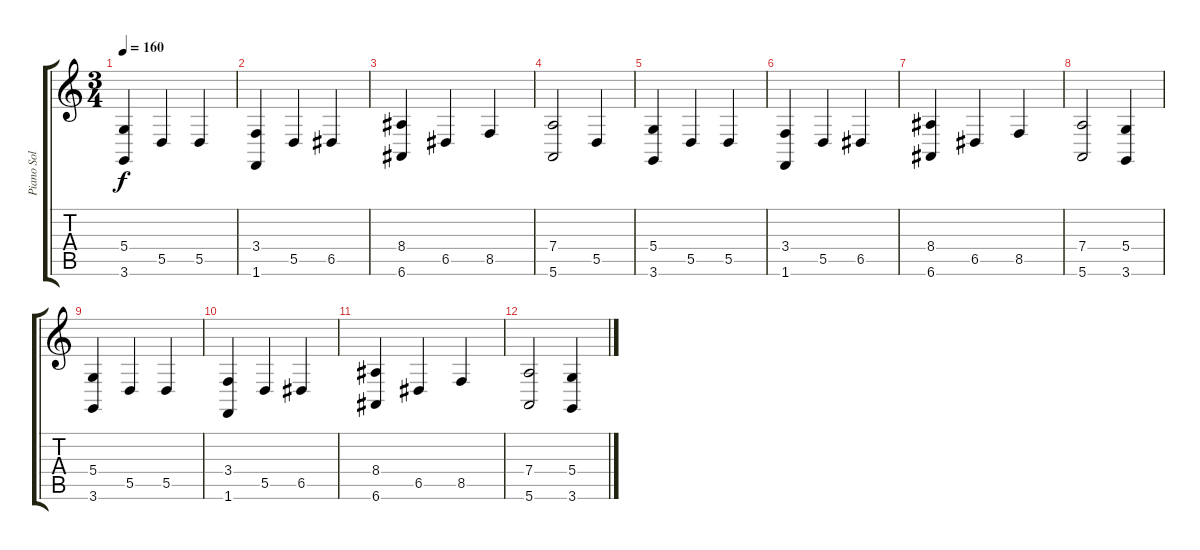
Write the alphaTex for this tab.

\track ("Piano Sol El" "Piano Sol ") {instrument acousticgrandpiano}
\staff {score tabs}
\tuning (E4 B3 G3 D3 A2 E2) {hide}
\ts (3 4)
\tempo 160
\clef g2
\ks c
(5.4 3.6).4{dy f} 5.5.4 5.5.4 |
(3.4 1.6).4 5.5.4 6.5.4 |
(8.4 6.6).4 6.5.4 8.5.4 |
(7.4 5.6).2 5.5.4 |
(5.4 3.6).4 5.5.4 5.5.4 |
(3.4 1.6).4 5.5.4 6.5.4 |
(8.4 6.6).4 6.5.4 8.5.4 |
(7.4 5.6).2 (5.4 3.6).4 |
(5.4 3.6).4 5.5.4 5.5.4 |
(3.4 1.6).4 5.5.4 6.5.4 |
(8.4 6.6).4 6.5.4 8.5.4 |
(7.4 5.6).2 (5.4 3.6).4
